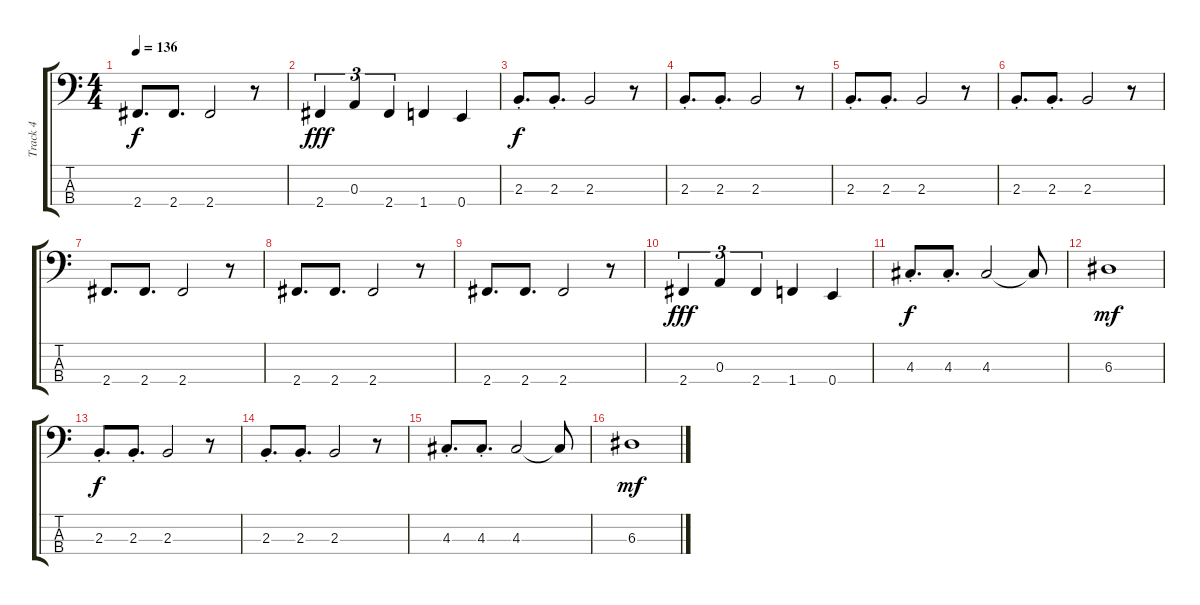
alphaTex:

\track ("Track 4" "Track 4") {instrument electricbassfinger}
\staff {score tabs}
\tuning (G2 D2 A1 E1) {hide}
\ts (4 4)
\tempo 136
\clef f4
\ks c
2.4.8{d dy f} 2.4.8{d} 2.4.2 r.8 |
2.4.4{tu (3 2) dy fff} 0.3.4{tu (3 2)} 2.4.4{tu (3 2)} 1.4.4 0.4.4 |
2.3{st}.8{d dy f} 2.3{st}.8{d} 2.3.2 r.8 |
2.3{st}.8{d} 2.3{st}.8{d} 2.3.2 r.8 |
2.3{st}.8{d} 2.3{st}.8{d} 2.3.2 r.8 |
2.3{st}.8{d} 2.3{st}.8{d} 2.3.2 r.8 |
2.4.8{d} 2.4.8{d} 2.4.2 r.8 |
2.4.8{d} 2.4.8{d} 2.4.2 r.8 |
2.4.8{d} 2.4.8{d} 2.4.2 r.8 |
2.4.4{tu (3 2) dy fff} 0.3.4{tu (3 2)} 2.4.4{tu (3 2)} 1.4.4 0.4.4 |
4.3{st}.8{d dy f} 4.3{st}.8{d} 4.3.2 4.3{t}.8 |
6.3.1{dy mf} |
2.3{st}.8{d dy f} 2.3{st}.8{d} 2.3.2 r.8 |
2.3{st}.8{d} 2.3{st}.8{d} 2.3.2 r.8 |
4.3{st}.8{d} 4.3{st}.8{d} 4.3.2 4.3{t}.8 |
6.3.1{dy mf}
